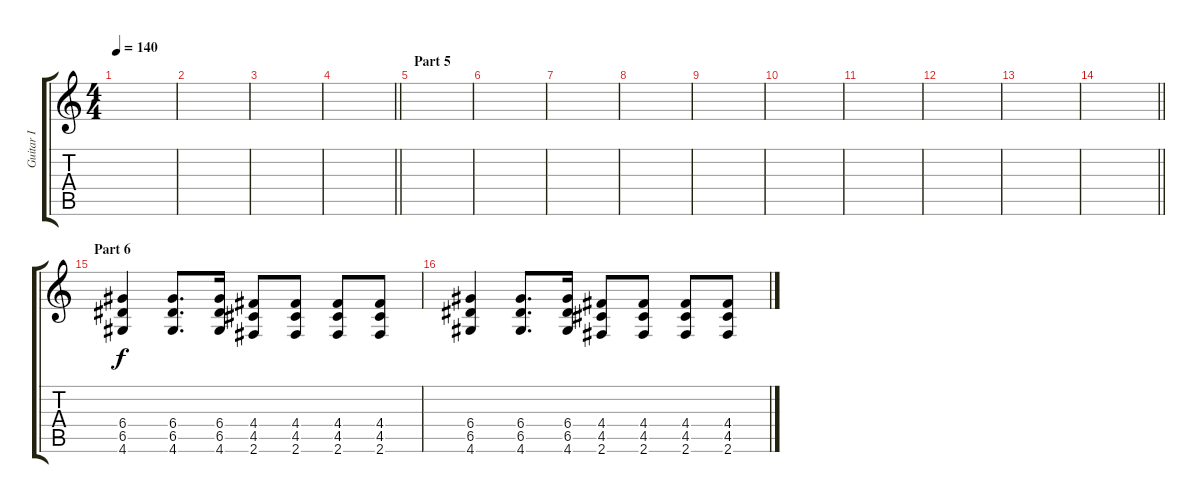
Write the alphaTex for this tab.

\track ("Guitar I" "Guitar I") {instrument overdrivenguitar}
\staff {score tabs}
\tuning (E4 B3 G3 D3 A2 E2) {hide}
\ts (4 4)
\tempo 140
\clef g2
\ks c
|
|
|
\barLineRight lightlight
|
\section ("" "Part 5")
|
|
|
|
|
|
|
|
|
\barLineRight lightlight
|
\section ("" "Part 6")
(6.4 6.5 4.6).4 (6.4 6.5 4.6).8{d} (6.4 6.5 4.6).16 (4.4 4.5 2.6).8 (4.4 4.5 2.6).8 (4.4 4.5 2.6).8 (4.4 4.5 2.6).8 |
(6.4 6.5 4.6).4 (6.4 6.5 4.6).8{d} (6.4 6.5 4.6).16 (4.4 4.5 2.6).8 (4.4 4.5 2.6).8 (4.4 4.5 2.6).8 (4.4 4.5 2.6).8
